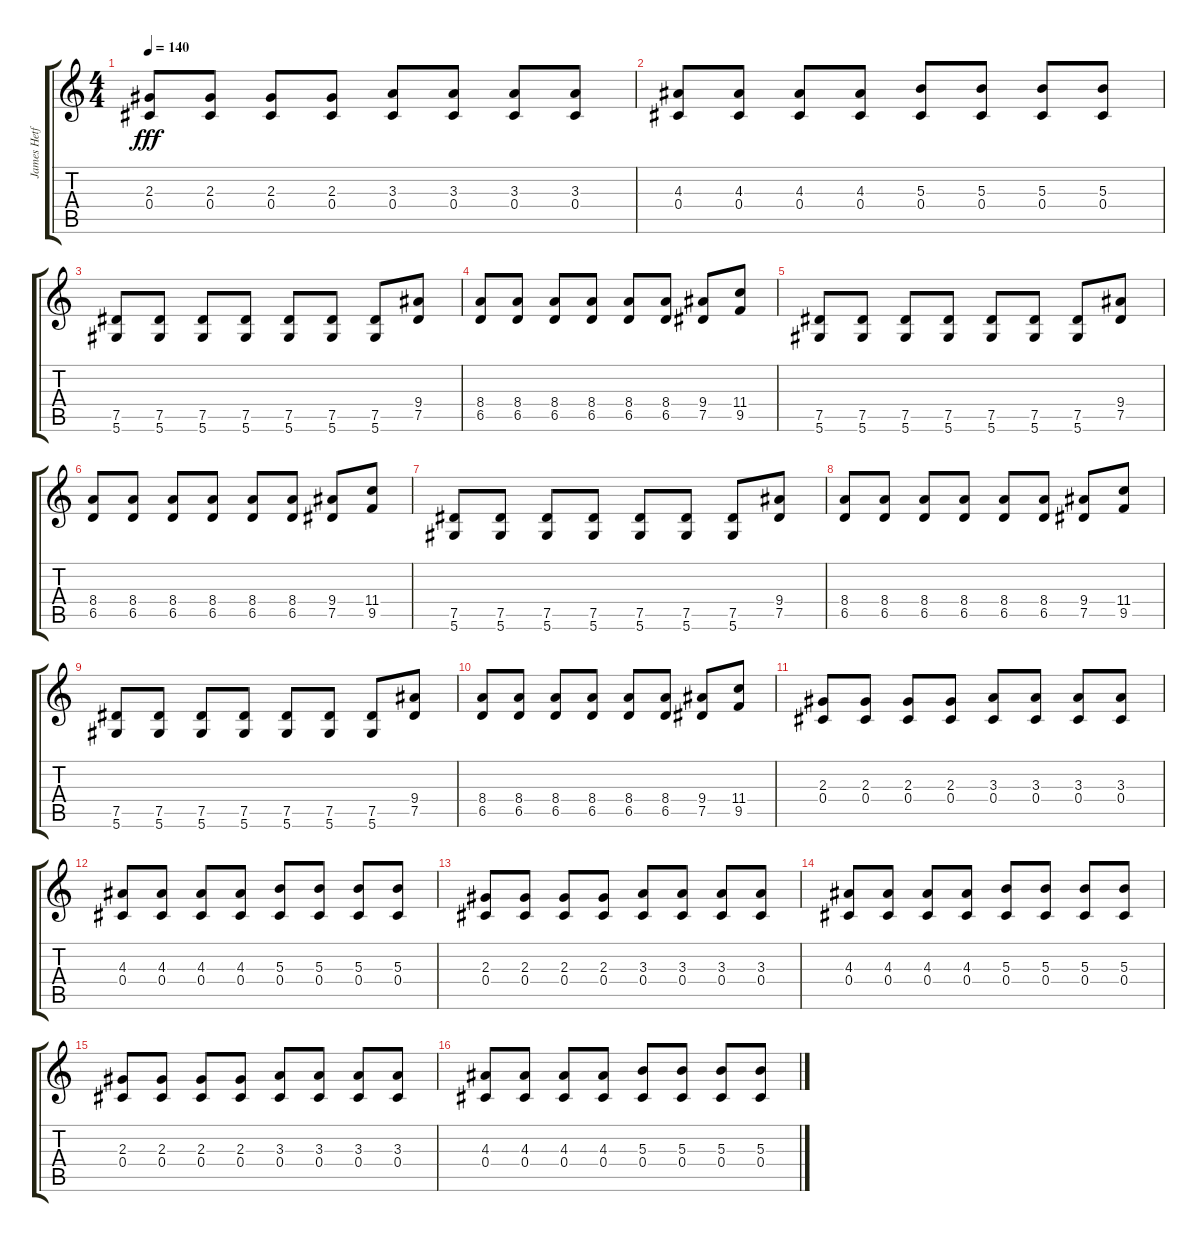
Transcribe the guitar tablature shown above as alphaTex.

\track ("James Hetfield (Distortion Guitar)" "James Hetf") {instrument distortionguitar}
\staff {score tabs}
\tuning (Eb4 Bb3 Gb3 Db3 Ab2 Eb2) {hide}
\ts (4 4)
\tempo 140
\clef g2
\ks c
(2.3 0.4).8{dy fff} (2.3 0.4).8 (2.3 0.4).8 (2.3 0.4).8 (3.3 0.4).8 (3.3 0.4).8 (3.3 0.4).8 (3.3 0.4).8 |
(4.3 0.4).8 (4.3 0.4).8 (4.3 0.4).8 (4.3 0.4).8 (5.3 0.4).8 (5.3 0.4).8 (5.3 0.4).8 (5.3 0.4).8 |
(7.5 5.6).8{volume 10} (7.5 5.6).8 (7.5 5.6).8 (7.5 5.6).8 (7.5 5.6).8 (7.5 5.6).8 (7.5 5.6).8 (9.4 7.5).8 |
(8.4 6.5).8 (8.4 6.5).8 (8.4 6.5).8 (8.4 6.5).8 (8.4 6.5).8 (8.4 6.5).8 (9.4 7.5).8 (11.4 9.5).8 |
(7.5 5.6).8 (7.5 5.6).8 (7.5 5.6).8 (7.5 5.6).8 (7.5 5.6).8 (7.5 5.6).8 (7.5 5.6).8 (9.4 7.5).8 |
(8.4 6.5).8 (8.4 6.5).8 (8.4 6.5).8 (8.4 6.5).8 (8.4 6.5).8 (8.4 6.5).8 (9.4 7.5).8 (11.4 9.5).8 |
(7.5 5.6).8 (7.5 5.6).8 (7.5 5.6).8 (7.5 5.6).8 (7.5 5.6).8 (7.5 5.6).8 (7.5 5.6).8 (9.4 7.5).8 |
(8.4 6.5).8 (8.4 6.5).8 (8.4 6.5).8 (8.4 6.5).8 (8.4 6.5).8 (8.4 6.5).8 (9.4 7.5).8 (11.4 9.5).8 |
(7.5 5.6).8 (7.5 5.6).8 (7.5 5.6).8 (7.5 5.6).8 (7.5 5.6).8 (7.5 5.6).8 (7.5 5.6).8 (9.4 7.5).8 |
(8.4 6.5).8 (8.4 6.5).8 (8.4 6.5).8 (8.4 6.5).8 (8.4 6.5).8 (8.4 6.5).8 (9.4 7.5).8 (11.4 9.5).8 |
(2.3 0.4).8 (2.3 0.4).8 (2.3 0.4).8 (2.3 0.4).8 (3.3 0.4).8 (3.3 0.4).8 (3.3 0.4).8 (3.3 0.4).8 |
(4.3 0.4).8 (4.3 0.4).8 (4.3 0.4).8 (4.3 0.4).8 (5.3 0.4).8 (5.3 0.4).8 (5.3 0.4).8 (5.3 0.4).8 |
(2.3 0.4).8 (2.3 0.4).8 (2.3 0.4).8 (2.3 0.4).8 (3.3 0.4).8 (3.3 0.4).8 (3.3 0.4).8 (3.3 0.4).8 |
(4.3 0.4).8 (4.3 0.4).8 (4.3 0.4).8 (4.3 0.4).8 (5.3 0.4).8 (5.3 0.4).8 (5.3 0.4).8 (5.3 0.4).8 |
(2.3 0.4).8 (2.3 0.4).8 (2.3 0.4).8 (2.3 0.4).8 (3.3 0.4).8 (3.3 0.4).8 (3.3 0.4).8 (3.3 0.4).8 |
(4.3 0.4).8 (4.3 0.4).8 (4.3 0.4).8 (4.3 0.4).8 (5.3 0.4).8 (5.3 0.4).8 (5.3 0.4).8 (5.3 0.4).8
